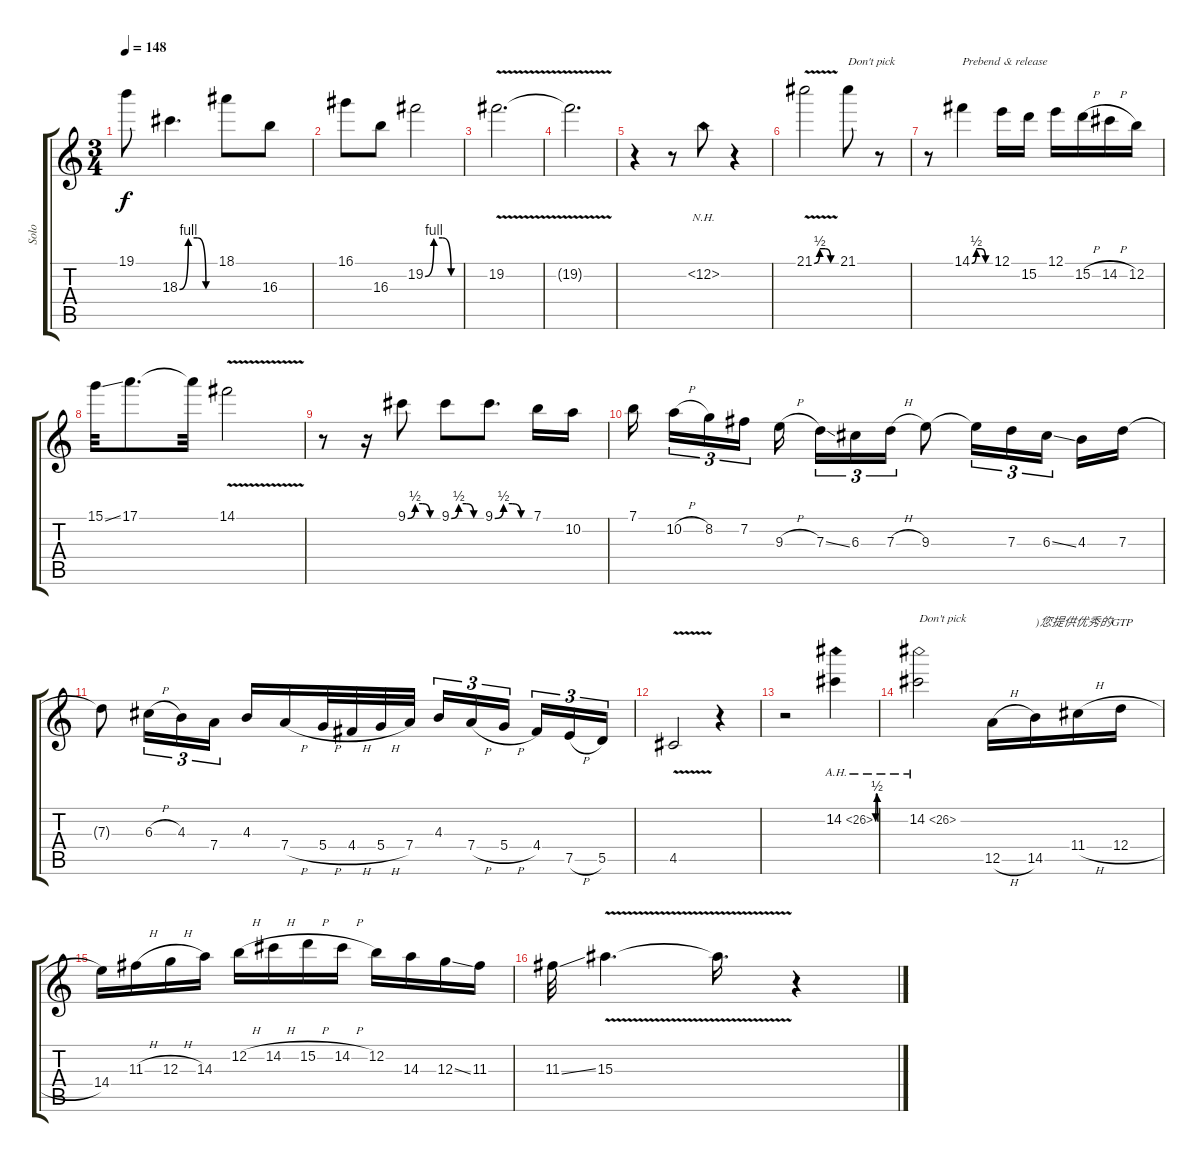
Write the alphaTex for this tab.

\track ("Solo" "Solo") {instrument overdrivenguitar}
\staff {score tabs}
\tuning (E4 B3 G3 D3 A2 E2) {hide}
\ts (3 4)
\tempo 148
\clef g2
\ks c
19.1.8{dy f} 18.3{be (custom 0 0 15 4 30 4 45 0 60 0)}.4{d} 18.1.8 16.3.8 |
16.1.8 16.3.8 19.2{be (custom 0 0 15 4 30 4 45 0 60 0)}.2 |
19.2{v}.2{d} |
19.2{t}.2{d} |
r.4 r.8 12.2{nh}.8 r.4 |
21.1{be (custom 0 0 15 2 30 2 45 0 60 0) v}.2 21.1.8{txt "Don't pick"} r.8 |
r.8 14.1{be (custom 0 0 15 2 30 2 45 0 60 0)}.4{txt "Prebend & release"} 12.1.16 15.2.16 12.1.16 15.2{h}.16 14.2{h}.16 12.2.16 |
15.1{ss}.32 17.1.8{d} 17.1{t}.32 14.1{v}.2 |
r.8 r.16 9.1{be (custom 0 0 15 2 30 2 45 0 60 0)}.8 9.1{be (custom 0 0 15 2 30 2 45 0 60 0)}.8 9.1{be (custom 0 0 15 2 30 2 45 0 60 0)}.8{d} 7.1.16 10.2.16 |
7.1.16{beam splitsecondary} 10.2{h}.16{tu (3 2)} 8.2.16{tu (3 2)} 7.2.16{tu (3 2) beam splitsecondary} 9.3{h}.16 7.3{ss}.16{tu (3 2)} 6.3.16{tu (3 2)} 7.3{h}.16{tu (3 2)} 9.3.8 9.3{t}.16{tu (3 2)} 7.3.16{tu (3 2)} 6.3{ss}.16{tu (3 2) beam splitsecondary} 4.3.16 7.3.16 |
7.3{t}.8 6.3{h}.16{tu (3 2)} 4.3.16{tu (3 2)} 7.4.16{tu (3 2)} 4.3.16 7.4{h}.16 5.4{h}.32 4.4{h}.32 5.4{h}.32 7.4.32 4.3.16{tu (3 2)} 7.4{h}.16{tu (3 2)} 5.4{h}.16{tu (3 2) beam splitsecondary} 4.4.16{tu (3 2)} 7.5{h}.16{tu (3 2)} 5.5.16{tu (3 2)} |
4.5{v}.2 r.4 |
r.2 14.2{be (custom 0 0 15 2 30 2 45 0 60 0) ah 12}.4 |
14.2{ah 12}.2{txt "Don't pick"} 12.5{h}.16 14.5.16{txt ")您提供优秀的GTP"} 11.4{h}.16 12.4{h}.16 |
14.4.16 11.3{h}.16 12.3{h}.16 14.3.16 12.2{h}.16 14.2{h}.16 15.2{h}.16 14.2{h}.16 12.2.16 14.3.16 12.3{ss}.16 11.3.16 |
11.3{ss}.32 15.3{v}.4{d} 15.3{t}.16{d} r.4
